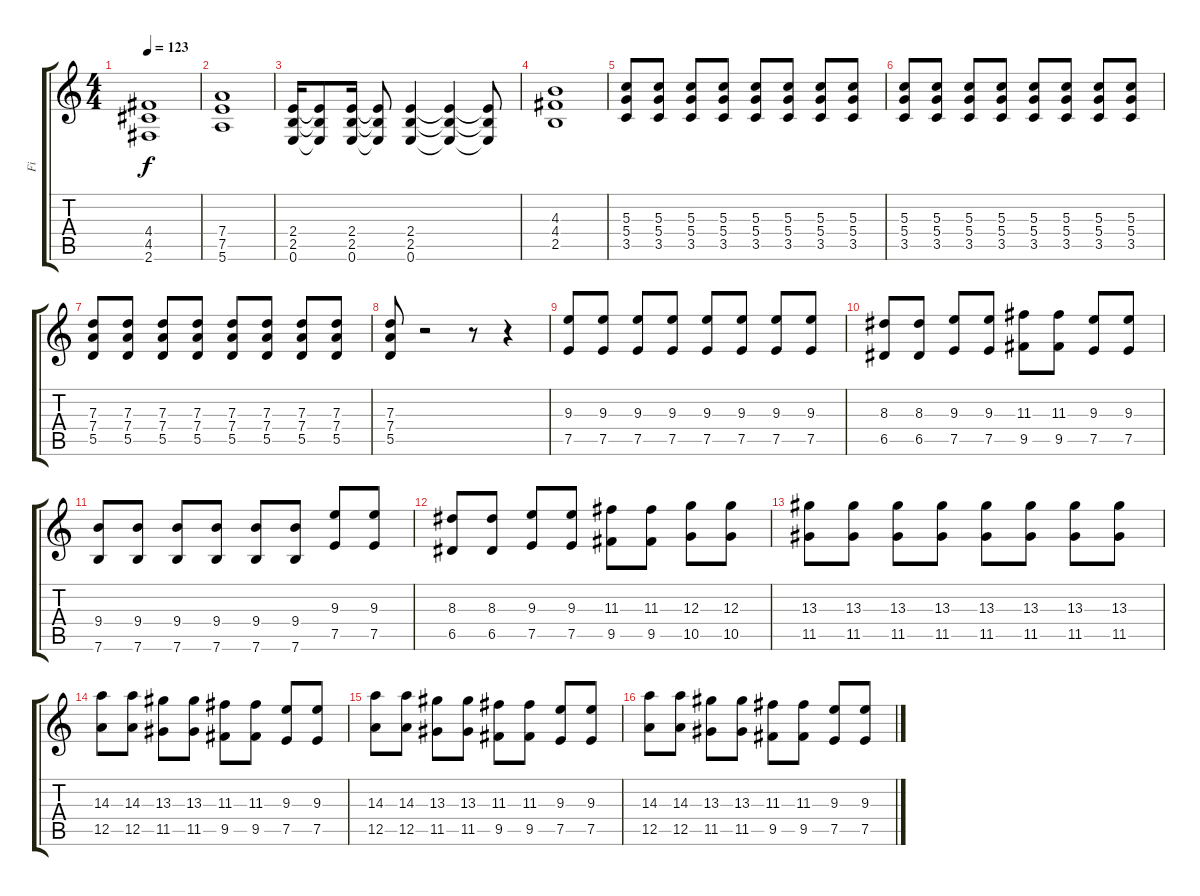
\track ("Fi" "Fi") {instrument distortionguitar}
\staff {score tabs}
\tuning (E4 B3 G3 D3 A2 E2) {hide}
\ts (4 4)
\tempo 123
\clef g2
\ks c
(4.4 4.5 2.6).1{dy f} |
(7.4 7.5 5.6).1 |
(2.4 2.5 0.6).16 (2.4{t} 2.5{t} 0.6{t}).8 (2.4 2.5 0.6).16 (2.4{t} 2.5{t} 0.6{t}).8 (2.4 2.5 0.6).4 (2.4{t} 2.5{t} 0.6{t}).4 (2.4{t} 2.5{t} 0.6{t}).8 |
(4.3 4.4 2.5).1 |
(5.3 5.4 3.5).8 (5.3 5.4 3.5).8 (5.3 5.4 3.5).8 (5.3 5.4 3.5).8 (5.3 5.4 3.5).8 (5.3 5.4 3.5).8 (5.3 5.4 3.5).8 (5.3 5.4 3.5).8 |
(5.3 5.4 3.5).8 (5.3 5.4 3.5).8 (5.3 5.4 3.5).8 (5.3 5.4 3.5).8 (5.3 5.4 3.5).8 (5.3 5.4 3.5).8 (5.3 5.4 3.5).8 (5.3 5.4 3.5).8 |
(7.3 7.4 5.5).8 (7.3 7.4 5.5).8 (7.3 7.4 5.5).8 (7.3 7.4 5.5).8 (7.3 7.4 5.5).8 (7.3 7.4 5.5).8 (7.3 7.4 5.5).8 (7.3 7.4 5.5).8 |
(7.3 7.4 5.5).8 r.2 r.8 r.4 |
(9.3 7.5).8 (9.3 7.5).8 (9.3 7.5).8 (9.3 7.5).8 (9.3 7.5).8 (9.3 7.5).8 (9.3 7.5).8 (9.3 7.5).8 |
(8.3 6.5).8 (8.3 6.5).8 (9.3 7.5).8 (9.3 7.5).8 (11.3 9.5).8 (11.3 9.5).8 (9.3 7.5).8 (9.3 7.5).8 |
(9.4 7.6).8 (9.4 7.6).8 (9.4 7.6).8 (9.4 7.6).8 (9.4 7.6).8 (9.4 7.6).8 (9.3 7.5).8 (9.3 7.5).8 |
(8.3 6.5).8 (8.3 6.5).8 (9.3 7.5).8 (9.3 7.5).8 (11.3 9.5).8 (11.3 9.5).8 (12.3 10.5).8 (12.3 10.5).8 |
(13.3 11.5).8 (13.3 11.5).8 (13.3 11.5).8 (13.3 11.5).8 (13.3 11.5).8 (13.3 11.5).8 (13.3 11.5).8 (13.3 11.5).8 |
(14.3 12.5).8 (14.3 12.5).8 (13.3 11.5).8 (13.3 11.5).8 (11.3 9.5).8 (11.3 9.5).8 (9.3 7.5).8 (9.3 7.5).8 |
(14.3 12.5).8 (14.3 12.5).8 (13.3 11.5).8 (13.3 11.5).8 (11.3 9.5).8 (11.3 9.5).8 (9.3 7.5).8 (9.3 7.5).8 |
(14.3 12.5).8 (14.3 12.5).8 (13.3 11.5).8 (13.3 11.5).8 (11.3 9.5).8 (11.3 9.5).8 (9.3 7.5).8 (9.3 7.5).8
